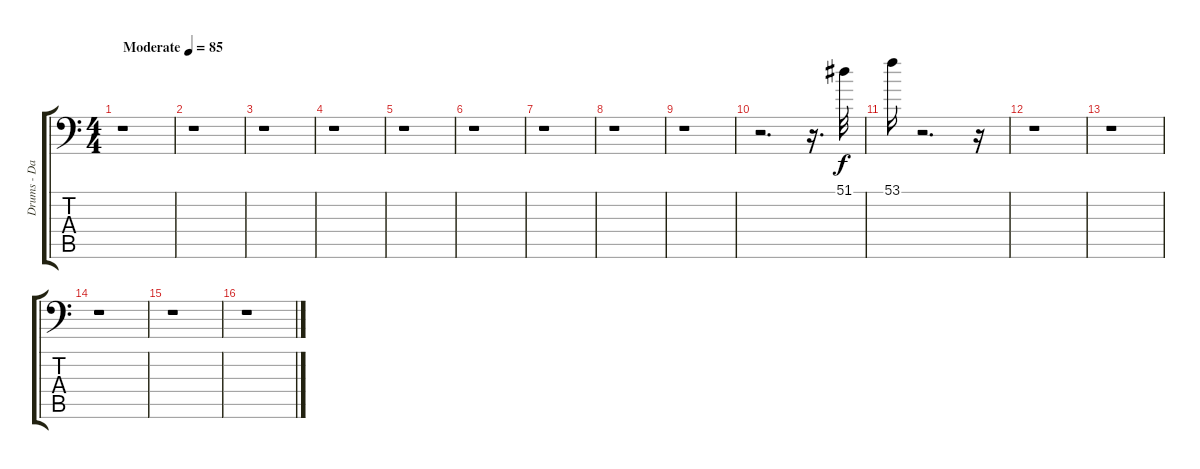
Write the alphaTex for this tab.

\track ("Drums - Dan Flint" "Drums - Da") {instrument acousticgrandpiano}
\staff {score tabs}
\tuning (C-1 C-1 C-1 C-1 C-1 C-1) {hide}
\ts (4 4)
\tempo (85 "Moderate")
\clef f4
\ks c
r.1{dy f instrument acousticgrandpiano} |
r.1 |
r.1 |
r.1 |
r.1 |
r.1 |
r.1 |
r.1 |
r.1 |
r.2{d} r.16{d} 51.1.32 |
53.1.16 r.2{d} r.16 |
r.1 |
r.1 |
r.1 |
r.1 |
r.1
